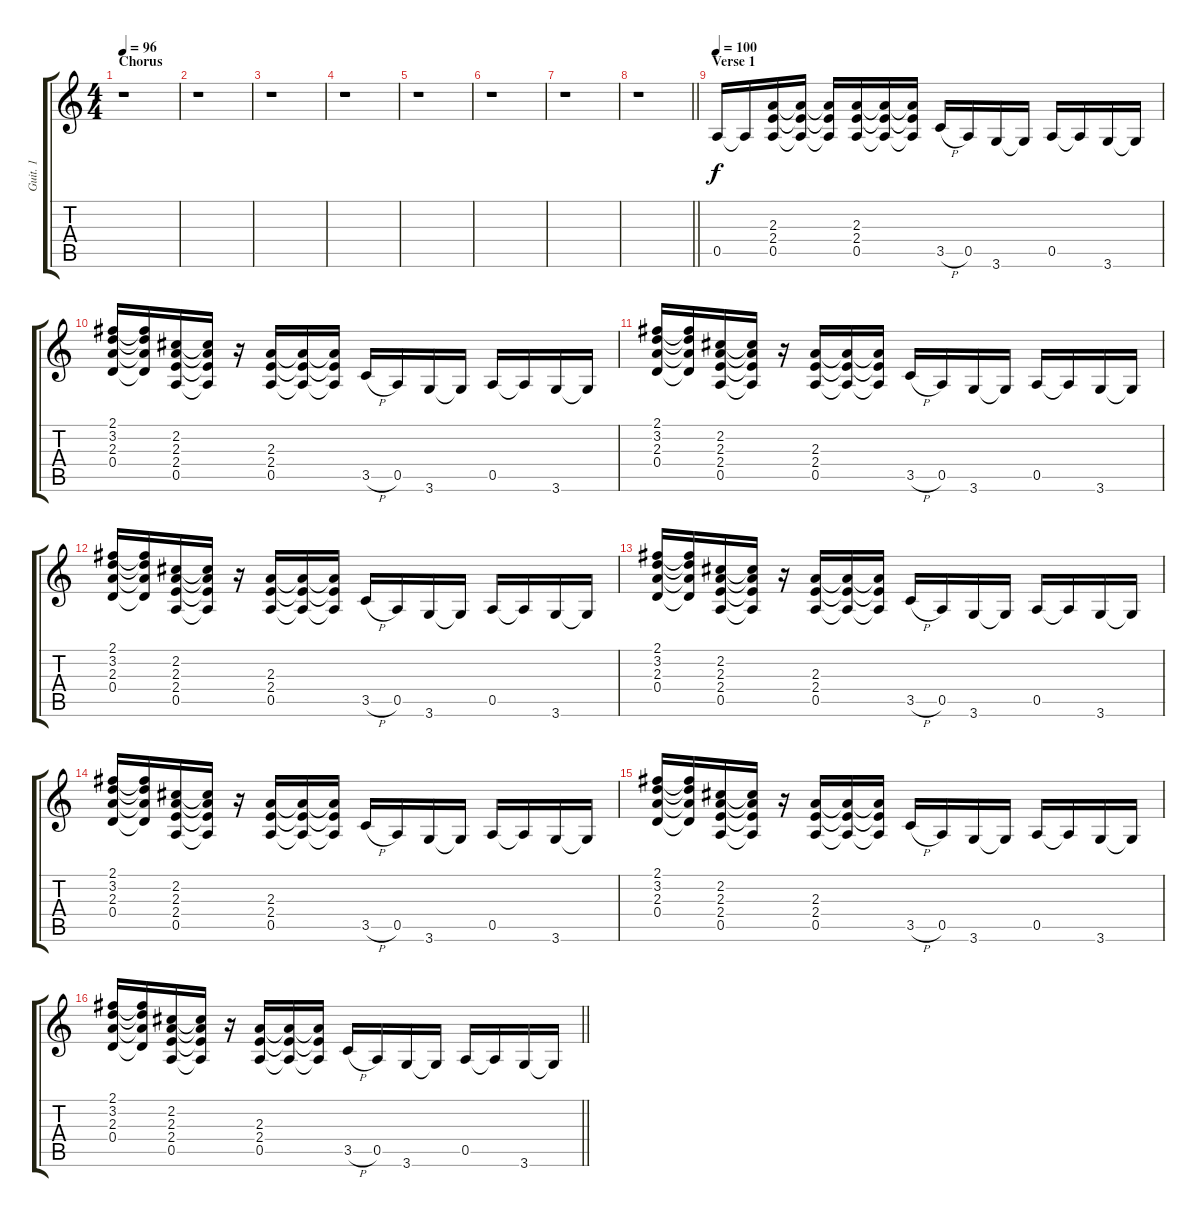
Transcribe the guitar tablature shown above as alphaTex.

\track ("Guit. 1" "Guit. 1") {instrument overdrivenguitar}
\staff {score tabs}
\tuning (E4 B3 G3 D3 A2 E2) {hide}
\ts (4 4)
\section ("" "Chorus")
\tempo 96
\clef g2
\ks c
r.1{dy pp} |
r.1 |
r.1 |
r.1 |
r.1 |
r.1 |
r.1 |
\barLineRight lightlight
r.1 |
\section ("" "Verse 1")
\tempo 100
0.5.16{dy f} 0.5{t}.16 (2.3 2.4 0.5).16 (2.3{t} 2.4{t} 0.5{t}).16 (2.3{t} 2.4{t} 0.5{t}).16 (2.3 2.4 0.5).16 (2.3{t} 2.4{t} 0.5{t}).16 (2.3{t} 2.4{t} 0.5{t}).16 3.5{h}.16 0.5.16 3.6.16 3.6{t}.16 0.5.16 0.5{t}.16 3.6.16 3.6{t}.16 |
(2.1 3.2 2.3 0.4).16 (2.1{t} 3.2{t} 2.3{t} 0.4{t}).16 (2.2 2.3 2.4 0.5).16 (2.2{t} 2.3{t} 2.4{t} 0.5{t}).16 r.16 (2.3 2.4 0.5).16 (2.3{t} 2.4{t} 0.5{t}).16 (2.3{t} 2.4{t} 0.5{t}).16 3.5{h}.16 0.5.16 3.6.16 3.6{t}.16 0.5.16 0.5{t}.16 3.6.16 3.6{t}.16 |
(2.1 3.2 2.3 0.4).16 (2.1{t} 3.2{t} 2.3{t} 0.4{t}).16 (2.2 2.3 2.4 0.5).16 (2.2{t} 2.3{t} 2.4{t} 0.5{t}).16 r.16 (2.3 2.4 0.5).16 (2.3{t} 2.4{t} 0.5{t}).16 (2.3{t} 2.4{t} 0.5{t}).16 3.5{h}.16 0.5.16 3.6.16 3.6{t}.16 0.5.16 0.5{t}.16 3.6.16 3.6{t}.16 |
(2.1 3.2 2.3 0.4).16 (2.1{t} 3.2{t} 2.3{t} 0.4{t}).16 (2.2 2.3 2.4 0.5).16 (2.2{t} 2.3{t} 2.4{t} 0.5{t}).16 r.16 (2.3 2.4 0.5).16 (2.3{t} 2.4{t} 0.5{t}).16 (2.3{t} 2.4{t} 0.5{t}).16 3.5{h}.16 0.5.16 3.6.16 3.6{t}.16 0.5.16 0.5{t}.16 3.6.16 3.6{t}.16 |
(2.1 3.2 2.3 0.4).16 (2.1{t} 3.2{t} 2.3{t} 0.4{t}).16 (2.2 2.3 2.4 0.5).16 (2.2{t} 2.3{t} 2.4{t} 0.5{t}).16 r.16 (2.3 2.4 0.5).16 (2.3{t} 2.4{t} 0.5{t}).16 (2.3{t} 2.4{t} 0.5{t}).16 3.5{h}.16 0.5.16 3.6.16 3.6{t}.16 0.5.16 0.5{t}.16 3.6.16 3.6{t}.16 |
(2.1 3.2 2.3 0.4).16 (2.1{t} 3.2{t} 2.3{t} 0.4{t}).16 (2.2 2.3 2.4 0.5).16 (2.2{t} 2.3{t} 2.4{t} 0.5{t}).16 r.16 (2.3 2.4 0.5).16 (2.3{t} 2.4{t} 0.5{t}).16 (2.3{t} 2.4{t} 0.5{t}).16 3.5{h}.16 0.5.16 3.6.16 3.6{t}.16 0.5.16 0.5{t}.16 3.6.16 3.6{t}.16 |
(2.1 3.2 2.3 0.4).16 (2.1{t} 3.2{t} 2.3{t} 0.4{t}).16 (2.2 2.3 2.4 0.5).16 (2.2{t} 2.3{t} 2.4{t} 0.5{t}).16 r.16 (2.3 2.4 0.5).16 (2.3{t} 2.4{t} 0.5{t}).16 (2.3{t} 2.4{t} 0.5{t}).16 3.5{h}.16 0.5.16 3.6.16 3.6{t}.16 0.5.16 0.5{t}.16 3.6.16 3.6{t}.16 |
\barLineRight lightlight
(2.1 3.2 2.3 0.4).16 (2.1{t} 3.2{t} 2.3{t} 0.4{t}).16 (2.2 2.3 2.4 0.5).16 (2.2{t} 2.3{t} 2.4{t} 0.5{t}).16 r.16 (2.3 2.4 0.5).16 (2.3{t} 2.4{t} 0.5{t}).16 (2.3{t} 2.4{t} 0.5{t}).16 3.5{h}.16 0.5.16 3.6.16 3.6{t}.16 0.5.16 0.5{t}.16 3.6.16 3.6{t}.16
